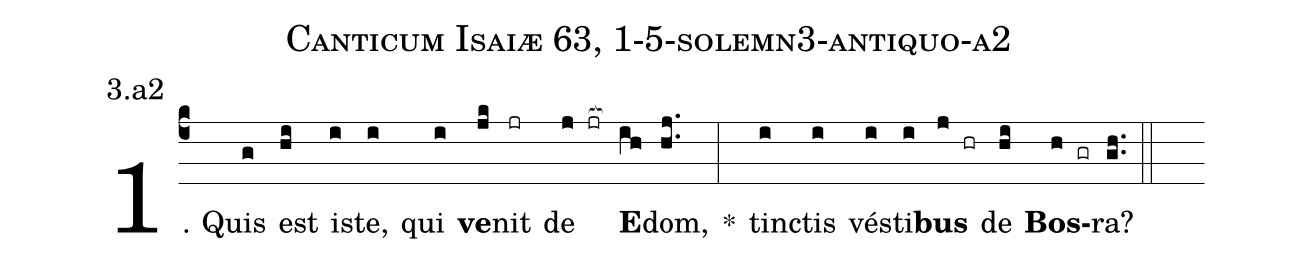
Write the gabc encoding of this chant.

name: Canticum Isaiæ 63, 1-5-solemn3-antiquo-a2;
annotation: 3.a2;
%%
(c4)1. Quis(g) est(hi) is(i)te,(i) qui(i) <b>ve</b>(jk)nit(jr) de(j jr[ocb:1{]) <b>E</b>(ih[ocb:0}])dom,(hj..) *(:) tinc(i)tis(i) vés(i)ti(i)<b>bus</b>(j hr) de(hi) <b>Bos</b>(h gr)ra?(gh..) (::)
